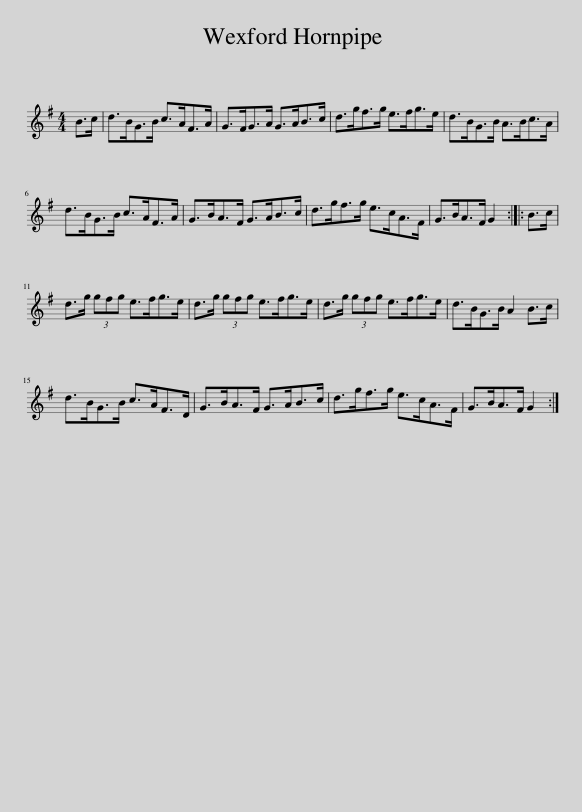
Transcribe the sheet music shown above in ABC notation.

X:1
L:1/8
M:4/4
I:linebreak $
K:G
V:1 treble
V:1
 B>c | d>BG>B c>AF>A | G>FG>A G>AB>c | d>gf>g e>fg>e | d>BG>B A>Bc>A |$ %5
 d>BG>B c>AF>A | G>BA>F G>AB>c | d>gf>g e>cA>F | G>BA>F G2 :: B>c |$ %10
 d>g (3gfg e>fg>e | d>g (3gfg e>fg>e | d>g (3gfg e>fg>e | d>BG>B A2 B>c |$ d>BG>B c>AF>D | %15
 G>BA>F G>AB>c | d>gf>g e>cA>F | G>BA>F G2 :| %18
